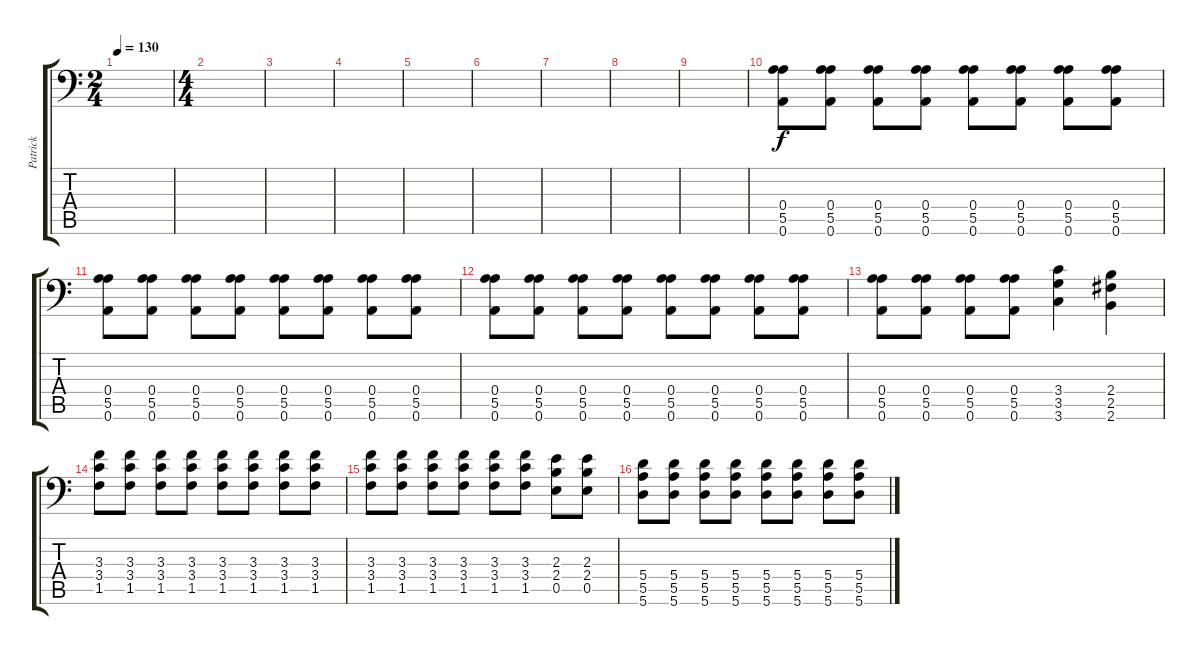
\track ("Patrick" "Patrick") {instrument distortionguitar}
\staff {score tabs}
\tuning (B3 Gb3 D3 A2 E2 A1) {hide}
\ts (2 4)
\tempo 130
\clef f4
\ks c
|
\ts (4 4)
|
|
|
|
|
|
|
|
(0.4 5.5 0.6).8{volume 8} (0.4 5.5 0.6).8 (0.4 5.5 0.6).8 (0.4 5.5 0.6).8 (0.4 5.5 0.6).8 (0.4 5.5 0.6).8 (0.4 5.5 0.6).8 (0.4 5.5 0.6).8 |
(0.4 5.5 0.6).8 (0.4 5.5 0.6).8 (0.4 5.5 0.6).8 (0.4 5.5 0.6).8 (0.4 5.5 0.6).8 (0.4 5.5 0.6).8 (0.4 5.5 0.6).8 (0.4 5.5 0.6).8 |
(0.4 5.5 0.6).8 (0.4 5.5 0.6).8 (0.4 5.5 0.6).8 (0.4 5.5 0.6).8 (0.4 5.5 0.6).8 (0.4 5.5 0.6).8 (0.4 5.5 0.6).8 (0.4 5.5 0.6).8 |
(0.4 5.5 0.6).8 (0.4 5.5 0.6).8 (0.4 5.5 0.6).8 (0.4 5.5 0.6).8 (3.4 3.5 3.6).4{volume 12} (2.4 2.5 2.6).4 |
(3.3 3.4 1.5).8 (3.3 3.4 1.5).8 (3.3 3.4 1.5).8 (3.3 3.4 1.5).8 (3.3 3.4 1.5).8 (3.3 3.4 1.5).8 (3.3 3.4 1.5).8 (3.3 3.4 1.5).8 |
(3.3 3.4 1.5).8 (3.3 3.4 1.5).8 (3.3 3.4 1.5).8 (3.3 3.4 1.5).8 (3.3 3.4 1.5).8 (3.3 3.4 1.5).8 (2.3 2.4 0.5).8 (2.3 2.4 0.5).8 |
(5.4 5.5 5.6).8 (5.4 5.5 5.6).8 (5.4 5.5 5.6).8 (5.4 5.5 5.6).8 (5.4 5.5 5.6).8 (5.4 5.5 5.6).8 (5.4 5.5 5.6).8 (5.4 5.5 5.6).8
